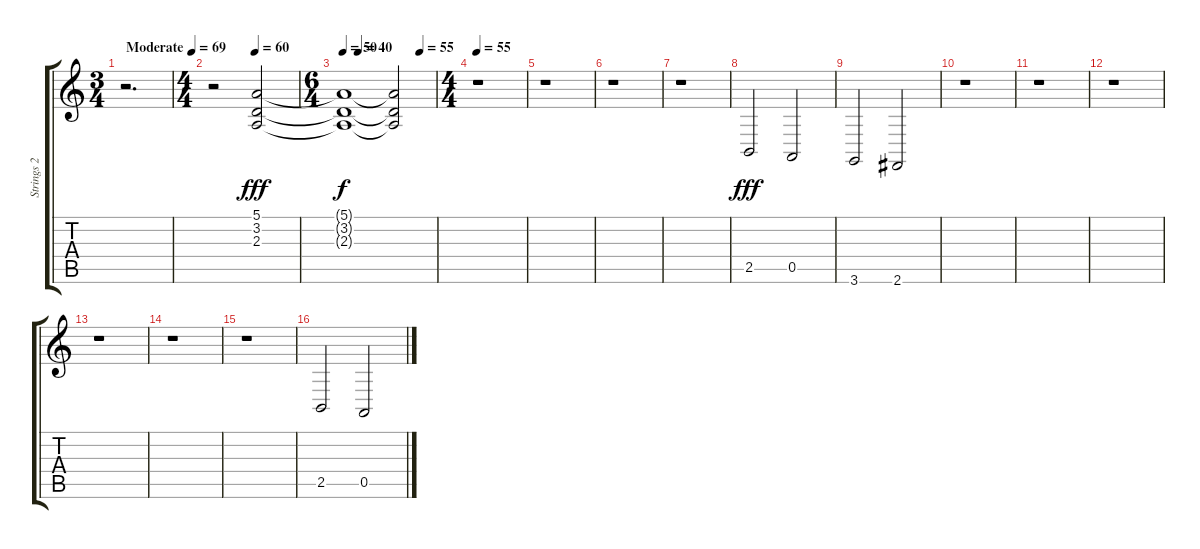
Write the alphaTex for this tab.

\track ("Strings 2" "Strings 2") {instrument stringensemble1}
\staff {score tabs}
\tuning (E4 B3 G3 D3 A2 E2) {hide}
\ts (3 4)
\tempo (69 "Moderate")
\clef g2
\ks c
r.2{d dy fff instrument stringensemble1} |
\ts (4 4)
\tempo (60 0.5)
r.2 (5.1 3.2 2.3).2 |
\ts (6 4)
\tempo 50
\tempo (40 0.16666666666666666)
\tempo (55 0.8333333333333334)
(5.1{t} 3.2{t} 2.3{t}).1{dy f} (5.1{t} 3.2{t} 2.3{t}).2 |
\ts (4 4)
\tempo 55
r.1 |
r.1 |
r.1 |
r.1 |
2.5.2{dy fff} 0.5.2 |
3.6.2 2.6.2 |
r.1 |
r.1 |
r.1 |
r.1 |
r.1 |
r.1 |
2.5.2 0.5.2
